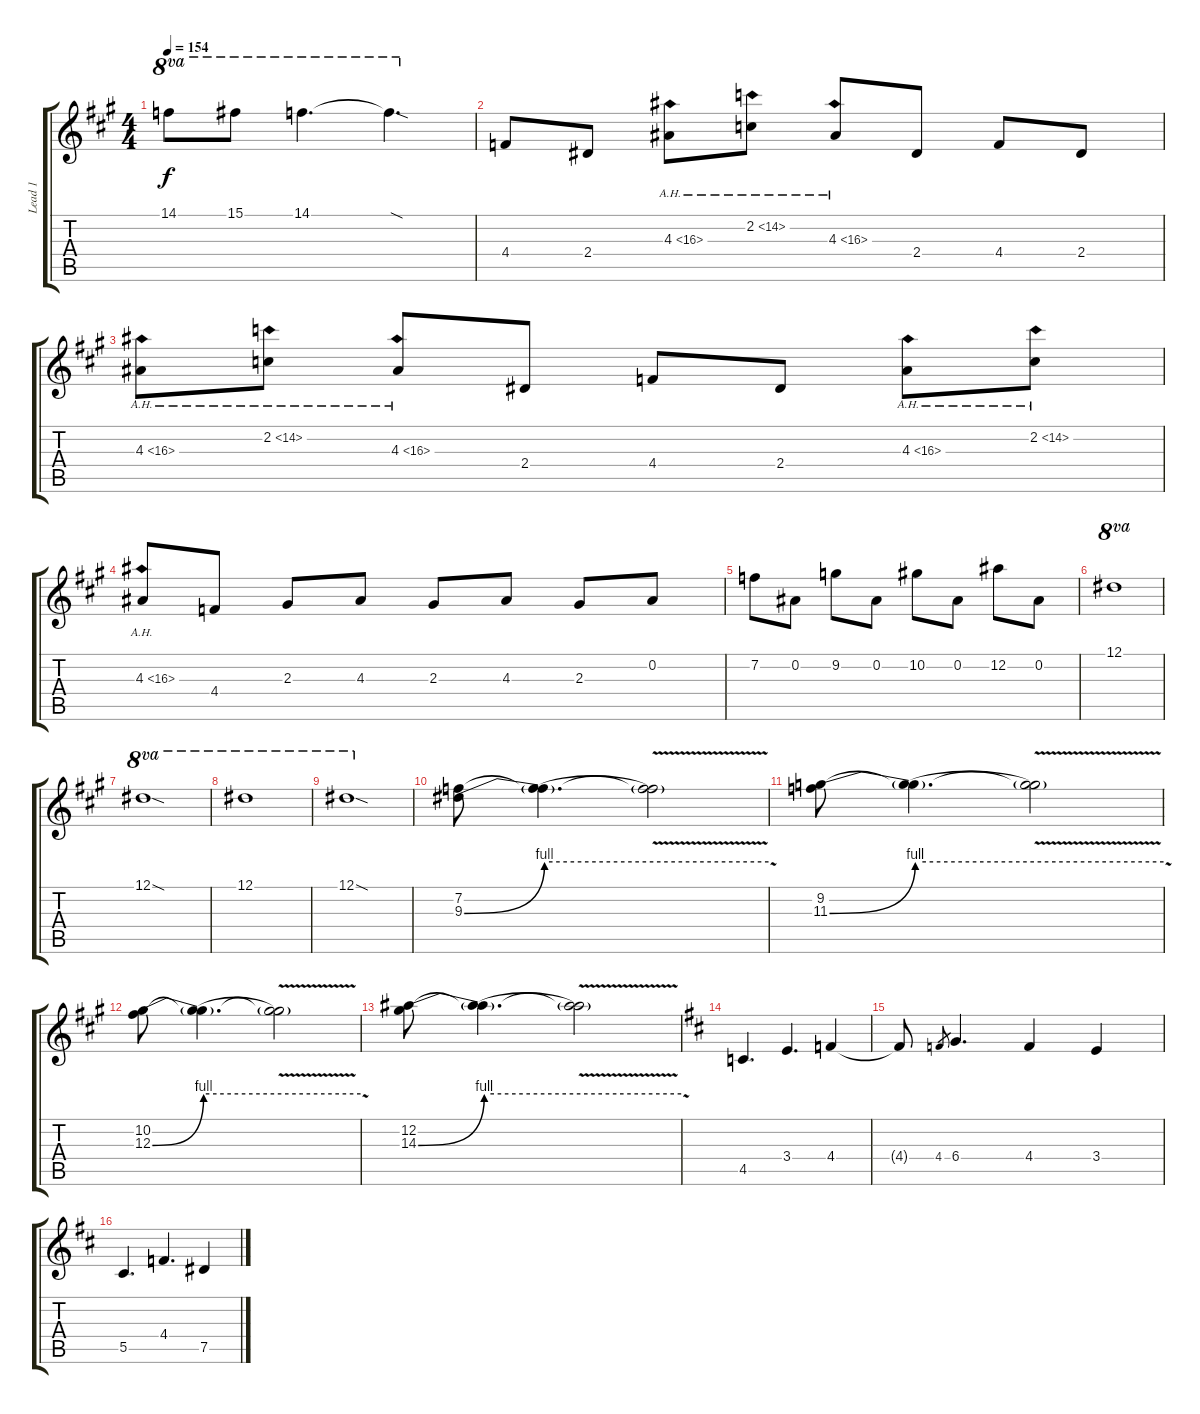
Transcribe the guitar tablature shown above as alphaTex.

\track ("Lead 1" "Lead 1") {instrument distortionguitar}
\staff {score tabs}
\tuning (Eb4 Bb3 Gb3 Db3 Ab2 Eb2) {hide}
\ts (4 4)
\tempo 154
\clef g2
\ks a
14.1.8{ot 8va dy f} 15.1.8{ot 8va} 14.1.4{d ot 8va} 14.1{sod t}.4{d ot 8va} |
4.4.8 2.4.8 4.3{ah 12}.8 2.2{ah 12}.8 4.3{ah 12}.8 2.4.8 4.4.8 2.4.8 |
4.3{ah 12}.8 2.2{ah 12}.8 4.3{ah 12}.8 2.4.8 4.4.8 2.4.8 4.3{ah 12}.8 2.2{ah 12}.8 |
4.3{ah 12}.8 4.4.8 2.3.8 4.3.8 2.3.8 4.3.8 2.3.8 0.2.8 |
7.2.8 0.2.8 9.2.8 0.2.8 10.2.8 0.2.8 12.2.8 0.2.8 |
12.1.1{ot 8va} |
12.1{sod}.1{ot 8va} |
12.1.1{ot 8va} |
12.1{sod}.1{ot 8va} |
(7.2 9.3{be (bend 0 0 60 4)}).8 (7.2{t} 9.3{be (hold 0 4 60 4) t}).4{d} (7.2{v t} 9.3{v t}).2 |
(9.2 11.3{be (bend 0 0 60 4)}).8 (9.2{t} 11.3{be (hold 0 4 60 4) t}).4{d} (9.2{v t} 11.3{v t}).2 |
(10.2 12.3{be (bend 0 0 60 4)}).8 (10.2{t} 12.3{be (hold 0 4 60 4) t}).4{d} (10.2{v t} 12.3{v t}).2 |
(12.2 14.3{be (bend 0 0 60 4)}).8 (12.2{t} 14.3{be (hold 0 4 60 4) t}).4{d} (12.2{v t} 14.3{v t}).2 |
\ks d
4.5.4{d} 3.4.4{d} 4.4.4 |
4.4{t}.8 4.4.8{gr} 6.4.4{d} 4.4.4 3.4.4 |
5.5.4{d} 4.4.4{d} 7.5.4
